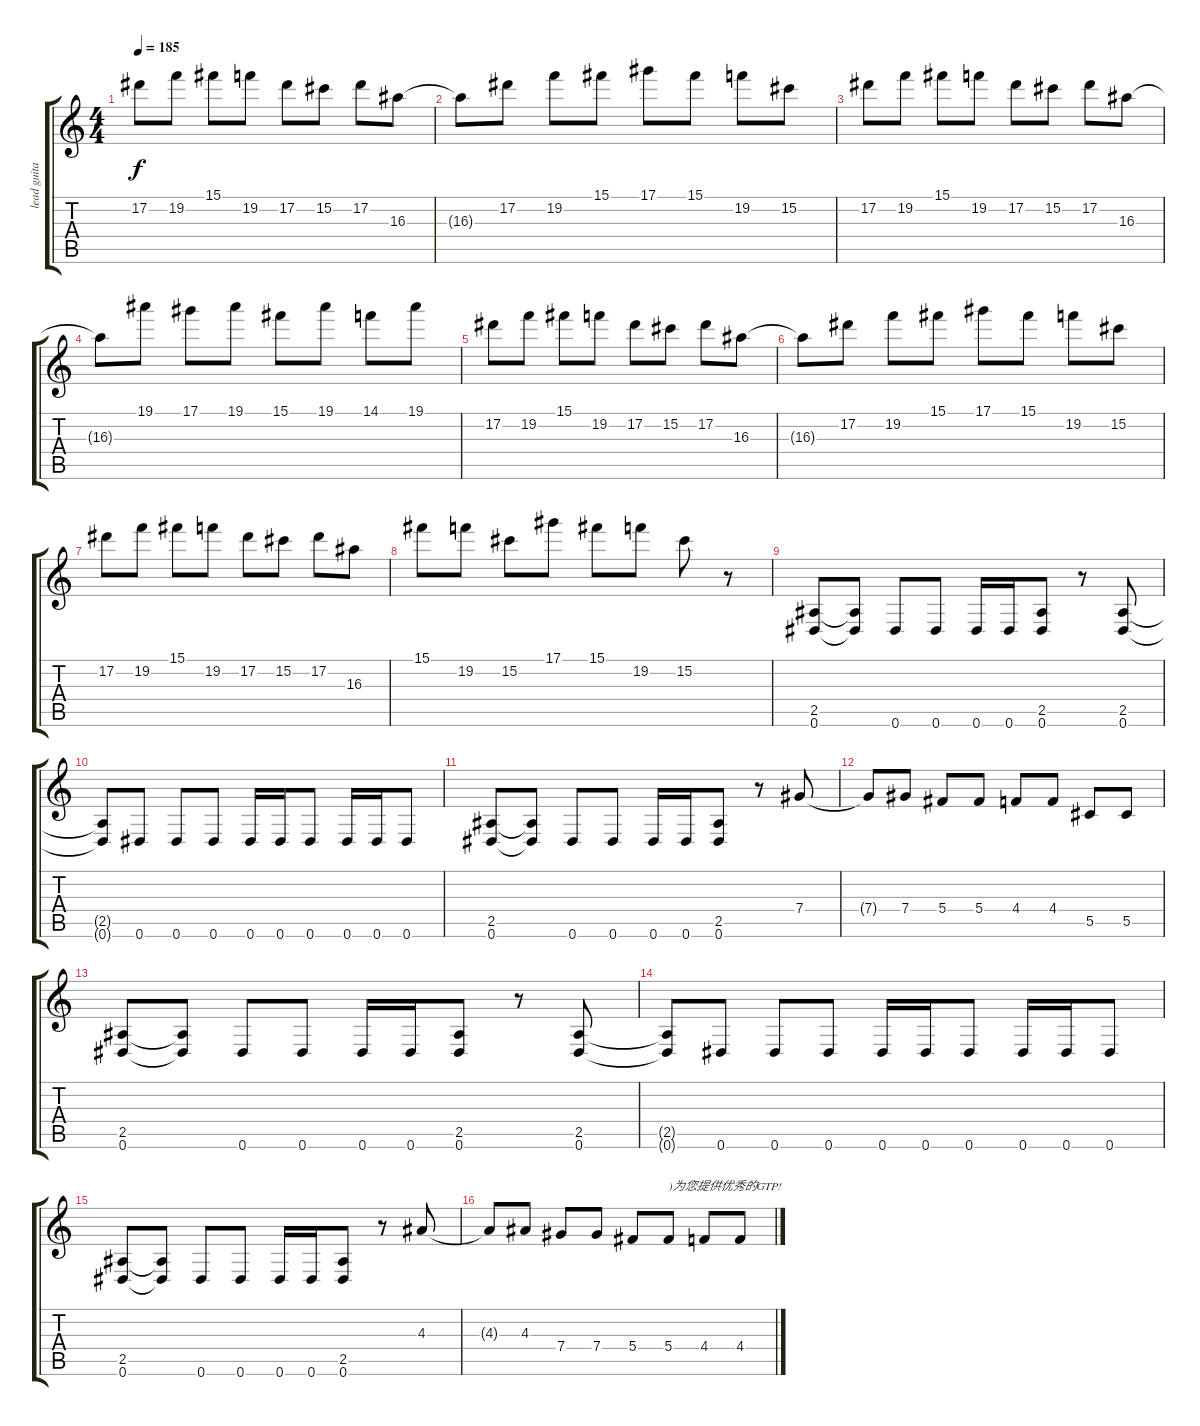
\track ("lead guitar" "lead guita") {instrument distortionguitar}
\staff {score tabs}
\tuning (Eb4 Bb3 Gb3 Db3 Ab2 Eb2) {hide}
\ts (4 4)
\tempo 185
\clef g2
\ks c
17.2.8{dy f} 19.2.8 15.1.8 19.2.8 17.2.8 15.2.8 17.2.8 16.3.8 |
16.3{t}.8 17.2.8 19.2.8 15.1.8 17.1.8 15.1.8 19.2.8 15.2.8 |
17.2.8 19.2.8 15.1.8 19.2.8 17.2.8 15.2.8 17.2.8 16.3.8 |
16.3{t}.8 19.1.8 17.1.8 19.1.8 15.1.8 19.1.8 14.1.8 19.1.8 |
17.2.8 19.2.8 15.1.8 19.2.8 17.2.8 15.2.8 17.2.8 16.3.8 |
16.3{t}.8 17.2.8 19.2.8 15.1.8 17.1.8 15.1.8 19.2.8 15.2.8 |
17.2.8 19.2.8 15.1.8 19.2.8 17.2.8 15.2.8 17.2.8 16.3.8 |
15.1.8 19.2.8 15.2.8 17.1.8 15.1.8 19.2.8 15.2.8 r.8 |
(2.5 0.6).8 (2.5{t} 0.6{t}).8 0.6.8 0.6.8 0.6.16 0.6.16 (2.5 0.6).8 r.8 (2.5 0.6).8 |
(2.5{t} 0.6{t}).8 0.6.8 0.6.8 0.6.8 0.6.16 0.6.16 0.6.8 0.6.16 0.6.16 0.6.8 |
(2.5 0.6).8 (2.5{t} 0.6{t}).8 0.6.8 0.6.8 0.6.16 0.6.16 (2.5 0.6).8 r.8 7.4.8 |
7.4{t}.8 7.4.8 5.4.8 5.4.8 4.4.8 4.4.8 5.5.8 5.5.8 |
(2.5 0.6).8 (2.5{t} 0.6{t}).8 0.6.8 0.6.8 0.6.16 0.6.16 (2.5 0.6).8 r.8 (2.5 0.6).8 |
(2.5{t} 0.6{t}).8 0.6.8 0.6.8 0.6.8 0.6.16 0.6.16 0.6.8 0.6.16 0.6.16 0.6.8 |
(2.5 0.6).8 (2.5{t} 0.6{t}).8 0.6.8 0.6.8 0.6.16 0.6.16 (2.5 0.6).8 r.8 4.3.8 |
4.3{t}.8 4.3.8 7.4.8 7.4.8 5.4.8 5.4.8{txt ")为您提供优秀的GTP!"} 4.4.8 4.4.8
